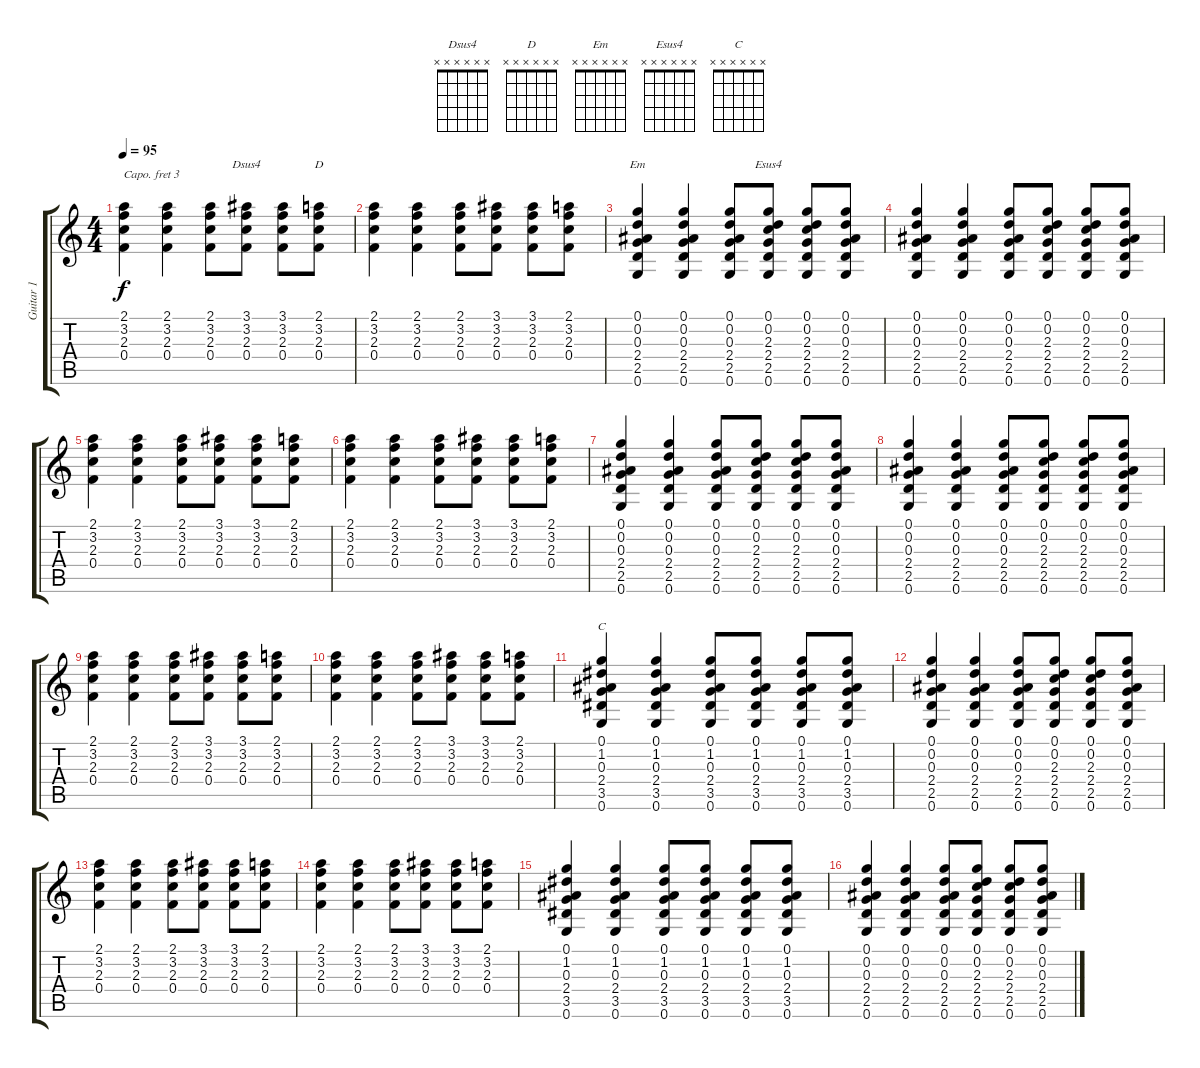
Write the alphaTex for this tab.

\track ("Guitar 1" "Guitar 1") {instrument acousticguitarsteel}
\staff {score tabs}
\capo 3
\tuning (E4 B3 G3 D3 A2 E2) {hide}
\chord ("Dsus4" x x x x x x) {firstfret 0}
\chord ("D" x x x x x x) {firstfret 0}
\chord ("Em" x x x x x x) {firstfret 0}
\chord ("Esus4" x x x x x x) {firstfret 0}
\chord ("C" x x x x x x) {firstfret 0}
\ts (4 4)
\tempo 95
\clef g2
\ks c
(2.1 3.2 2.3 0.4).4{dy f} (2.1 3.2 2.3 0.4).4 (2.1 3.2 2.3 0.4).8 (3.1 3.2 2.3 0.4).8{ch "Dsus4"} (3.1 3.2 2.3 0.4).8 (2.1 3.2 2.3 0.4).8{ch "D"} |
(2.1 3.2 2.3 0.4).4 (2.1 3.2 2.3 0.4).4 (2.1 3.2 2.3 0.4).8 (3.1 3.2 2.3 0.4).8 (3.1 3.2 2.3 0.4).8 (2.1 3.2 2.3 0.4).8 |
(0.1 0.2 0.3 2.4 2.5 0.6).4{ch "Em"} (0.1 0.2 0.3 2.4 2.5 0.6).4 (0.1 0.2 0.3 2.4 2.5 0.6).8 (0.1 0.2 2.3 2.4 2.5 0.6).8{ch "Esus4"} (0.1 0.2 2.3 2.4 2.5 0.6).8 (0.1 0.2 0.3 2.4 2.5 0.6).8 |
(0.1 0.2 0.3 2.4 2.5 0.6).4 (0.1 0.2 0.3 2.4 2.5 0.6).4 (0.1 0.2 0.3 2.4 2.5 0.6).8 (0.1 0.2 2.3 2.4 2.5 0.6).8 (0.1 0.2 2.3 2.4 2.5 0.6).8 (0.1 0.2 0.3 2.4 2.5 0.6).8 |
(2.1 3.2 2.3 0.4).4 (2.1 3.2 2.3 0.4).4 (2.1 3.2 2.3 0.4).8 (3.1 3.2 2.3 0.4).8 (3.1 3.2 2.3 0.4).8 (2.1 3.2 2.3 0.4).8 |
(2.1 3.2 2.3 0.4).4 (2.1 3.2 2.3 0.4).4 (2.1 3.2 2.3 0.4).8 (3.1 3.2 2.3 0.4).8 (3.1 3.2 2.3 0.4).8 (2.1 3.2 2.3 0.4).8 |
(0.1 0.2 0.3 2.4 2.5 0.6).4 (0.1 0.2 0.3 2.4 2.5 0.6).4 (0.1 0.2 0.3 2.4 2.5 0.6).8 (0.1 0.2 2.3 2.4 2.5 0.6).8 (0.1 0.2 2.3 2.4 2.5 0.6).8 (0.1 0.2 0.3 2.4 2.5 0.6).8 |
(0.1 0.2 0.3 2.4 2.5 0.6).4 (0.1 0.2 0.3 2.4 2.5 0.6).4 (0.1 0.2 0.3 2.4 2.5 0.6).8 (0.1 0.2 2.3 2.4 2.5 0.6).8 (0.1 0.2 2.3 2.4 2.5 0.6).8 (0.1 0.2 0.3 2.4 2.5 0.6).8 |
(2.1 3.2 2.3 0.4).4 (2.1 3.2 2.3 0.4).4 (2.1 3.2 2.3 0.4).8 (3.1 3.2 2.3 0.4).8 (3.1 3.2 2.3 0.4).8 (2.1 3.2 2.3 0.4).8 |
(2.1 3.2 2.3 0.4).4 (2.1 3.2 2.3 0.4).4 (2.1 3.2 2.3 0.4).8 (3.1 3.2 2.3 0.4).8 (3.1 3.2 2.3 0.4).8 (2.1 3.2 2.3 0.4).8 |
(0.1 1.2 0.3 2.4 3.5 0.6).4{ch "C"} (0.1 1.2 0.3 2.4 3.5 0.6).4 (0.1 1.2 0.3 2.4 3.5 0.6).8 (0.1 1.2 0.3 2.4 3.5 0.6).8 (0.1 1.2 0.3 2.4 3.5 0.6).8 (0.1 1.2 0.3 2.4 3.5 0.6).8 |
(0.1 0.2 0.3 2.4 2.5 0.6).4 (0.1 0.2 0.3 2.4 2.5 0.6).4 (0.1 0.2 0.3 2.4 2.5 0.6).8 (0.1 0.2 2.3 2.4 2.5 0.6).8 (0.1 0.2 2.3 2.4 2.5 0.6).8 (0.1 0.2 0.3 2.4 2.5 0.6).8 |
(2.1 3.2 2.3 0.4).4 (2.1 3.2 2.3 0.4).4 (2.1 3.2 2.3 0.4).8 (3.1 3.2 2.3 0.4).8 (3.1 3.2 2.3 0.4).8 (2.1 3.2 2.3 0.4).8 |
(2.1 3.2 2.3 0.4).4 (2.1 3.2 2.3 0.4).4 (2.1 3.2 2.3 0.4).8 (3.1 3.2 2.3 0.4).8 (3.1 3.2 2.3 0.4).8 (2.1 3.2 2.3 0.4).8 |
(0.1 1.2 0.3 2.4 3.5 0.6).4 (0.1 1.2 0.3 2.4 3.5 0.6).4 (0.1 1.2 0.3 2.4 3.5 0.6).8 (0.1 1.2 0.3 2.4 3.5 0.6).8 (0.1 1.2 0.3 2.4 3.5 0.6).8 (0.1 1.2 0.3 2.4 3.5 0.6).8 |
(0.1 0.2 0.3 2.4 2.5 0.6).4 (0.1 0.2 0.3 2.4 2.5 0.6).4 (0.1 0.2 0.3 2.4 2.5 0.6).8 (0.1 0.2 2.3 2.4 2.5 0.6).8 (0.1 0.2 2.3 2.4 2.5 0.6).8 (0.1 0.2 0.3 2.4 2.5 0.6).8
